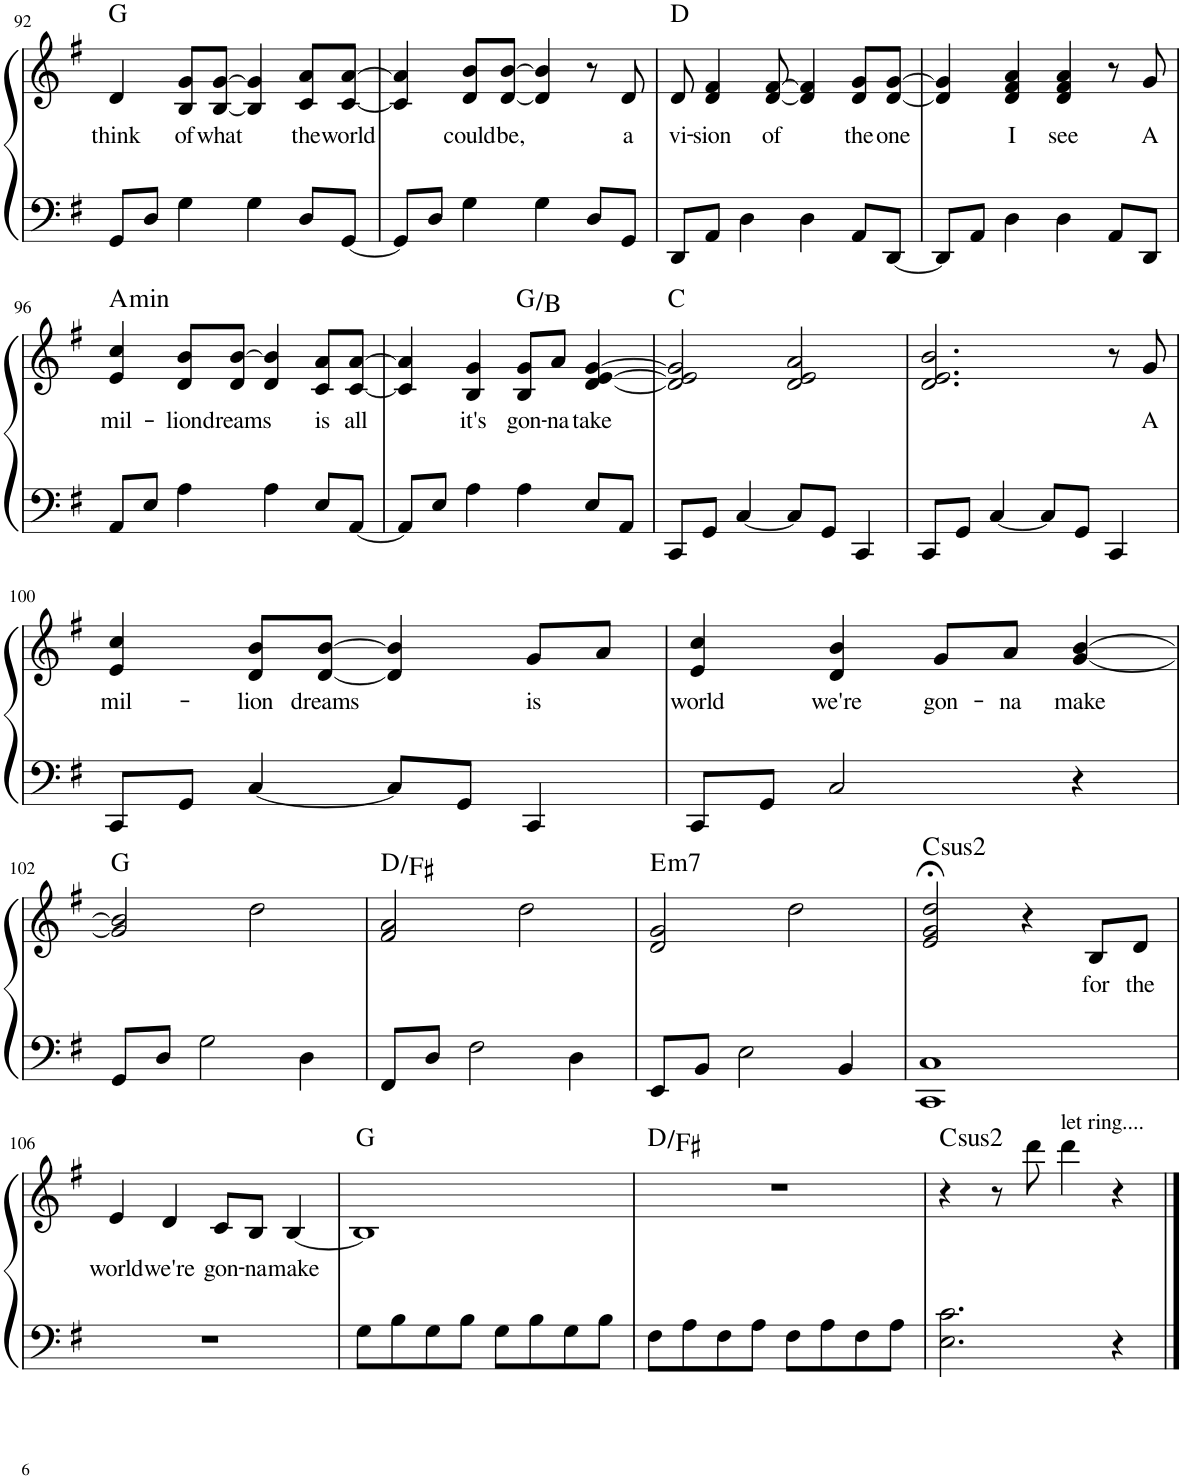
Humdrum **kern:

**kern	**kern	**text	**harte
*part1	*part1	*part1	*part1
*staff2	*staff1	*staff1	*
*I"Piano	*	*	*
*I'Pno.	*	*	*
!!LO:PB:g=z
*clefF4	*clefG2	*	*
*k[f#]	*k[f#]	*	*
*M2/2	*M2/2	*	*
*met(c|)	*met(c|)	*	*
=92	=92	=92	=92
!	!	!LO:LY:b	!
8GG/L	4d/	think	G:maj
8D/J	.	.	.
!	!	!LO:LY:b	!
4G\	8B/ 8g/L	of	.
!	!	!LO:LY:b	!
.	[8B/ [8g/J	what	.
4G\	4B/] 4g/]	.	.
!	!	!LO:LY:b	!
8D/L	8c/ 8a/L	the	.
!	!	!LO:LY:b	!
[8GG/J	[8c/ [8a/J	world	.
=93	=93	=93	=93
8GG/L]	4c/] 4a/]	.	.
8D/J	.	.	.
!	!	!LO:LY:b	!
4G\	8d/ 8b/L	could	.
!	!	!LO:LY:b	!
.	[8d/ [8b/J	be,	.
4G\	4d/] 4b/]	.	.
8D/L	8r	.	.
!	!	!LO:LY:b	!
8GG/J	8d/	a	.
=94	=94	=94	=94
!	!	!LO:LY:b	!
8DD/L	8d/	vi-	D:maj
!	!	!LO:LY:b	!
8AA/J	4d/ 4f#/	-sion	.
4D\	.	.	.
!	!	!LO:LY:b	!
.	[8d/ [8f#/	of	.
4D\	4d/] 4f#/]	.	.
!	!	!LO:LY:b	!
8AA/L	8d/ 8g/L	the	.
!	!	!LO:LY:b	!
[8DD/J	[8d/ [8g/J	one	.
=95	=95	=95	=95
8DD/L]	4d/] 4g/]	.	.
8AA/J	.	.	.
!	!	!LO:LY:b	!
4D\	4d/ 4f#/ 4a/	I	.
!	!	!LO:LY:b	!
4D\	4d/ 4f#/ 4a/	see	.
8AA/L	8r	.	.
!	!	!LO:LY:b	!
8DD/J	8g/	A	.
!!LO:LB:g=z
=96	=96	=96	=96
!	!	!LO:LY:b	!LO:H:kt=min
8AA/L	4e/ 4cc/	mil-	A:min
8E/J	.	.	.
!	!	!LO:LY:b	!
4A\	8d/ 8b/L	-lion	.
!	!	!LO:LY:b	!
.	8d/ [8b/J	dreams	.
4A\	4d/ 4b/]	.	.
!	!	!LO:LY:b	!
8E/L	8c/ 8a/L	is	.
!	!	!LO:LY:b	!
[8AA/J	[8c/ [8a/J	all	.
=97	=97	=97	=97
8AA/L]	4c/] 4a/]	.	.
8E/J	.	.	.
!	!	!LO:LY:b	!
4A\	4B/ 4g/	it's	.
!	!	!LO:LY:b	!
4A\	8B/ 8g/L	gon-	G:maj/3
!	!	!LO:LY:b	!
.	8a/J	-na	.
!	!	!LO:LY:b	!
8E/L	[4d/ [4e/ [4g/	take	.
8AA/J	.	.	.
=98	=98	=98	=98
8CC/L	2d/] 2e/] 2g/]	.	C:maj
8GG/J	.	.	.
[4C/	.	.	.
8C/L]	2d/ 2e/ 2a/	.	.
8GG/J	.	.	.
4CC/	.	.	.
=99	=99	=99	=99
8CC/L	2.d/ 2.e/ 2.b/	.	.
8GG/J	.	.	.
[4C/	.	.	.
8C/L]	.	.	.
8GG/J	.	.	.
4CC/	8r	.	.
!	!	!LO:LY:b	!
.	8g/	A	.
!!LO:LB:g=z
=100	=100	=100	=100
!	!	!LO:LY:b	!
8CC/L	4e/ 4cc/	mil-	.
8GG/J	.	.	.
!	!	!LO:LY:b	!
[4C/	8d/ 8b/L	-lion	.
!	!	!LO:LY:b	!
.	[8d/ [8b/J	dreams	.
8C/L]	4d/] 4b/]	.	.
8GG/J	.	.	.
!	!	!LO:LY:b	!
4CC/	8g/L	is	.
.	8a/J	.	.
=101	=101	=101	=101
!	!	!LO:LY:b	!
8CC/L	4e/ 4cc/	world	.
8GG/J	.	.	.
!	!	!LO:LY:b	!
2C/	4d/ 4b/	we're	.
!	!	!LO:LY:b	!
.	8g/L	gon-	.
!	!	!LO:LY:b	!
.	8a/J	-na	.
!	!	!LO:LY:b	!
4r	[4g/ [4b/	make	.
!!LO:LB:g=z
=102	=102	=102	=102
8GG/L	2g/] 2b/]	.	G:maj
8D/J	.	.	.
2G\	.	.	.
.	2dd\	.	.
4D\	.	.	.
=103	=103	=103	=103
8FF#/L	2f#/ 2a/	.	D:maj/3
8D/J	.	.	.
2F#\	.	.	.
.	2dd\	.	.
4D\	.	.	.
=104	=104	=104	=104
!	!	!	!LO:H:kt=m7
8EE/L	2d/ 2g/	.	E:min7
8BB/J	.	.	.
2E\	.	.	.
.	2dd\	.	.
4BB/	.	.	.
=105	=105	=105	=105
!	!	!	!LO:H:kt=2
1CC 1C	2e/;< 2g/;< 2dd/;<	.	C:(1,2,5)
.	4r	.	.
!	!	!LO:LY:b	!
.	8B/L	for	.
!	!	!LO:LY:b	!
.	8d/J	the	.
!!LO:LB:g=z
=106	=106	=106	=106
!	!	!LO:LY:b	!
1r	4e/	world	.
!	!	!LO:LY:b	!
.	4d/	we're	.
!	!	!LO:LY:b	!
.	8c/L	gon-	.
!	!	!LO:LY:b	!
.	8B/J	-na	.
!	!	!LO:LY:b	!
.	[<4B/	make	.
=107	=107	=107	=107
8G\L	1B]	.	G:maj
8B\	.	.	.
8G\	.	.	.
8B\J	.	.	.
8G\L	.	.	.
8B\	.	.	.
8G\	.	.	.
8B\J	.	.	.
=108	=108	=108	=108
8F#\L	1r	.	D:maj/3
8A\	.	.	.
8F#\	.	.	.
8A\J	.	.	.
8F#\L	.	.	.
8A\	.	.	.
8F#\	.	.	.
8A\J	.	.	.
=109	=109	=109	=109
!	!	!	!LO:H:kt=2
2.E\ 2.c\	4r	.	C:(1,2,5)
.	8r	.	.
.	8ddd\	.	.
!	!LO:TX:a:t=let ring....	!	!
.	4ddd\	.	.
4r	4r	.	.
==	==	==	==
*-	*-	*-	*-
